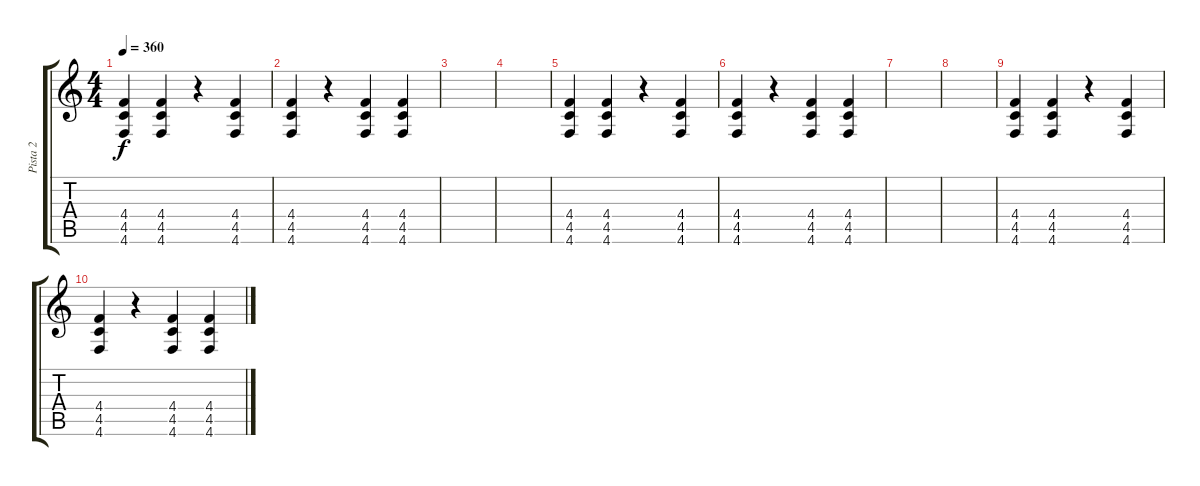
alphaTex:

\track ("Pista 2" "Pista 2") {instrument overdrivenguitar}
\staff {score tabs}
\tuning (Eb4 Bb3 Gb3 Db3 Ab2 Db2) {hide}
\ts (4 4)
\tempo 360
\clef g2
\ks c
(4.4 4.5 4.6).4{dy f} (4.4 4.5 4.6).4 r.4 (4.4 4.5 4.6).4 |
(4.4 4.5 4.6).4 r.4 (4.4 4.5 4.6).4 (4.4 4.5 4.6).4 |
|
|
(4.4 4.5 4.6).4 (4.4 4.5 4.6).4 r.4 (4.4 4.5 4.6).4 |
(4.4 4.5 4.6).4 r.4 (4.4 4.5 4.6).4 (4.4 4.5 4.6).4 |
|
|
(4.4 4.5 4.6).4 (4.4 4.5 4.6).4 r.4 (4.4 4.5 4.6).4 |
(4.4 4.5 4.6).4 r.4 (4.4 4.5 4.6).4 (4.4 4.5 4.6).4
